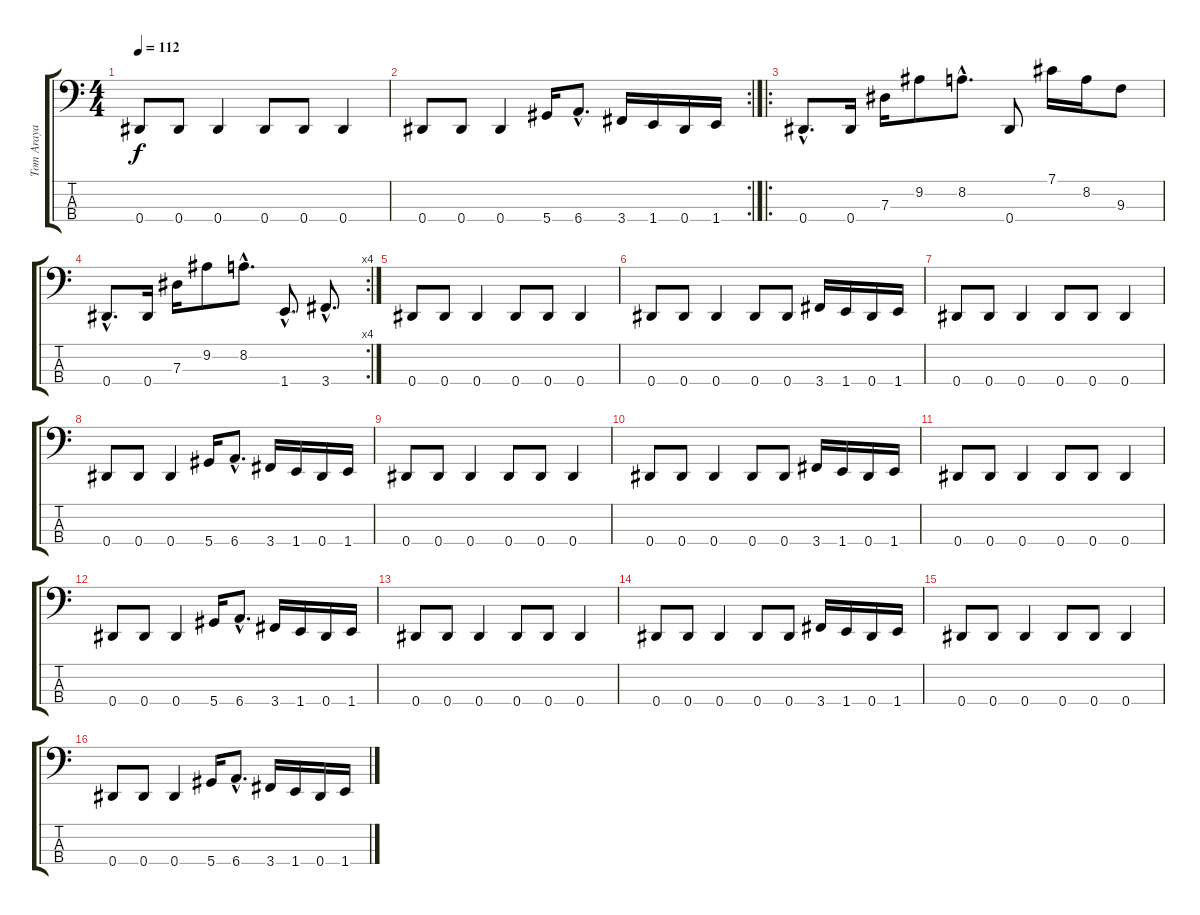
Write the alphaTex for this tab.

\track ("Tom Araya" "Tom Araya") {instrument electricbasspick}
\staff {score tabs}
\tuning (Gb2 Db2 Ab1 Eb1) {hide}
\ts (4 4)
\tempo 112
\clef f4
\ks c
0.4.8{dy f} 0.4.8 0.4.4 0.4.8 0.4.8 0.4.4 |
\rc 2
0.4.8 0.4.8 0.4.4 5.4.16 6.4{hac}.8{d} 3.4.16 1.4.16 0.4.16 1.4.16 |
\ro
0.4{hac}.8{d} 0.4.16 7.3.16 9.2.8 8.2{hac}.8{d} 0.4.8 7.1.16 8.2.16 9.3.8 |
\rc 4
0.4{hac}.8{d} 0.4.16 7.3.16 9.2.8 8.2{hac}.8{d} 1.4{hac}.8{d} 3.4{hac}.8{d} |
0.4.8 0.4.8 0.4.4 0.4.8 0.4.8 0.4.4 |
0.4.8 0.4.8 0.4.4 0.4.8 0.4.8 3.4.16 1.4.16 0.4.16 1.4.16 |
0.4.8 0.4.8 0.4.4 0.4.8 0.4.8 0.4.4 |
0.4.8 0.4.8 0.4.4 5.4.16 6.4{hac}.8{d} 3.4.16 1.4.16 0.4.16 1.4.16 |
0.4.8 0.4.8 0.4.4 0.4.8 0.4.8 0.4.4 |
0.4.8 0.4.8 0.4.4 0.4.8 0.4.8 3.4.16 1.4.16 0.4.16 1.4.16 |
0.4.8 0.4.8 0.4.4 0.4.8 0.4.8 0.4.4 |
0.4.8 0.4.8 0.4.4 5.4.16 6.4{hac}.8{d} 3.4.16 1.4.16 0.4.16 1.4.16 |
0.4.8 0.4.8 0.4.4 0.4.8 0.4.8 0.4.4 |
0.4.8 0.4.8 0.4.4 0.4.8 0.4.8 3.4.16 1.4.16 0.4.16 1.4.16 |
0.4.8 0.4.8 0.4.4 0.4.8 0.4.8 0.4.4 |
0.4.8 0.4.8 0.4.4 5.4.16 6.4{hac}.8{d} 3.4.16 1.4.16 0.4.16 1.4.16
